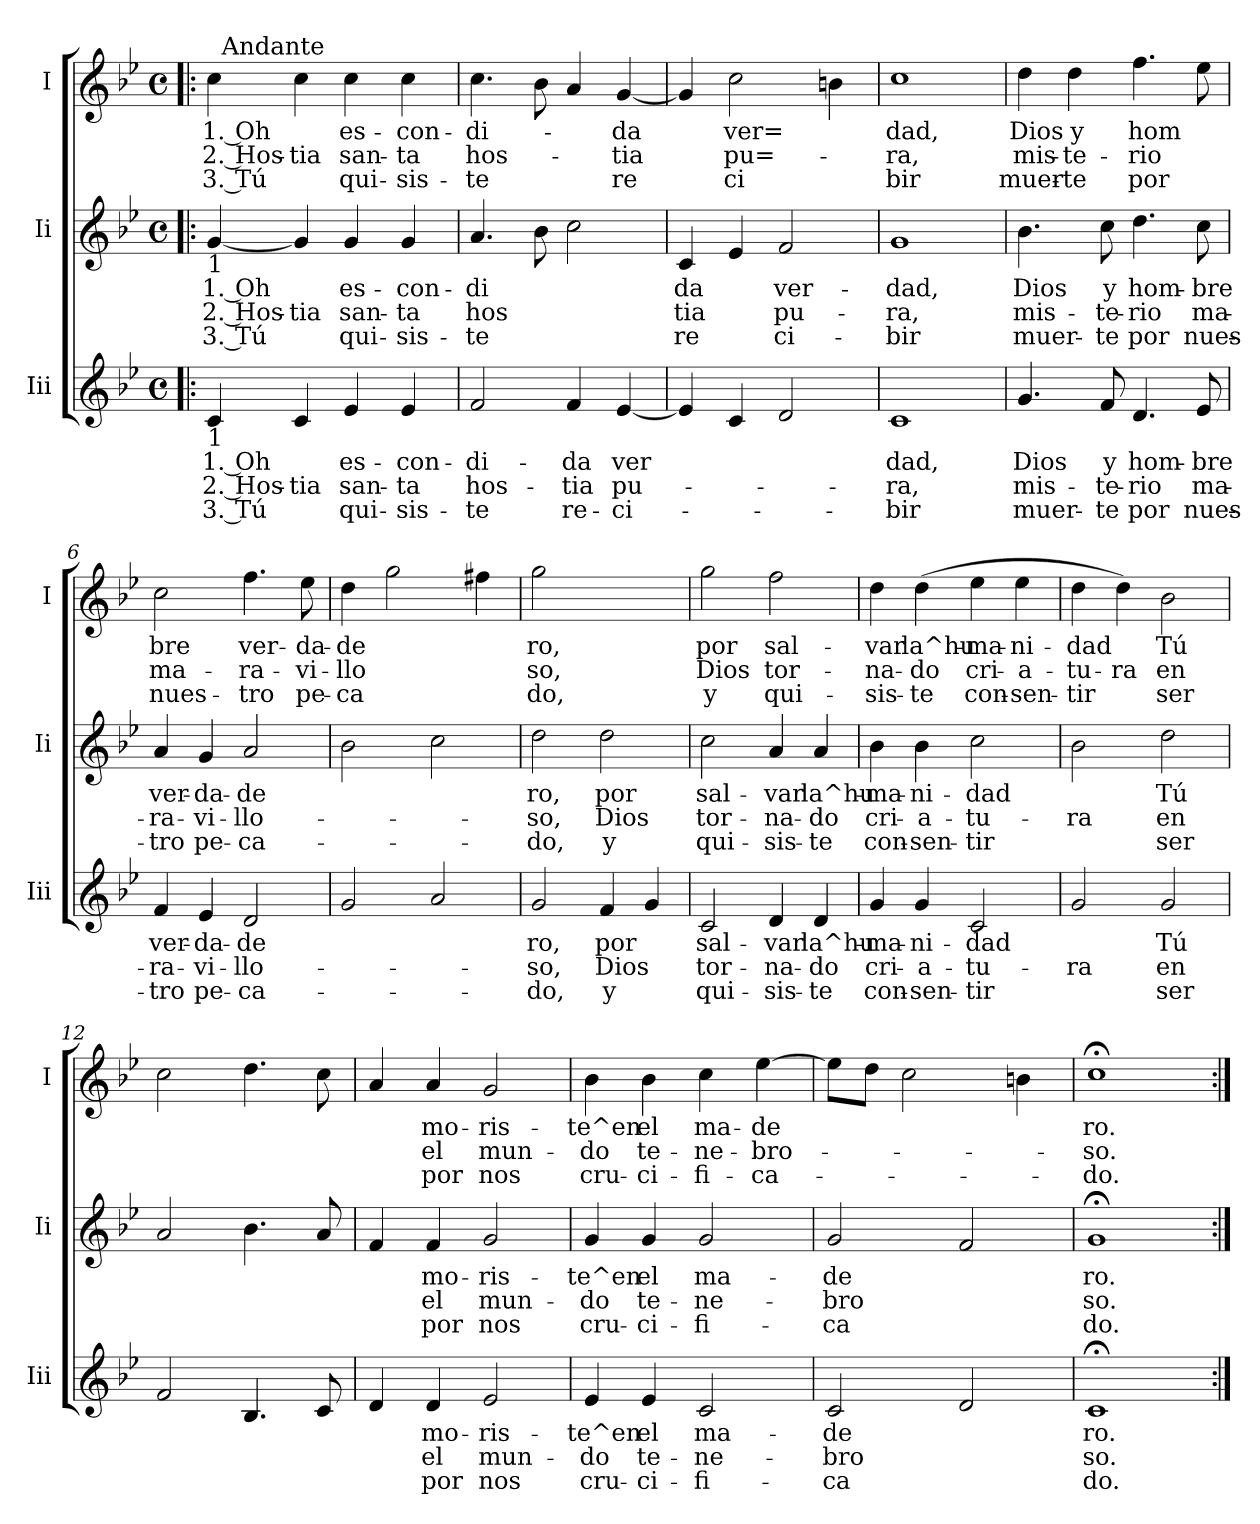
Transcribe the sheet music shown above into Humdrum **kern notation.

**kern	**text	**text	**text	**kern	**text	**text	**text	**kern	**text	**text	**text
*part3	*part3	*part3	*part3	*part2	*part2	*part2	*part2	*part1	*part1	*part1	*part1
*staff3	*staff3	*staff3	*staff3	*staff2	*staff2	*staff2	*staff2	*staff1	*staff1	*staff1	*staff1
*I"Iii	*	*	*	*I"Ii	*	*	*	*I"I	*	*	*
*I'Iii	*	*	*	*I'Ii	*	*	*	*I'I	*	*	*
!!LO:PB:g=z
*stria5	*	*	*	*stria5	*	*	*	*stria5	*	*	*
*clefG2	*	*	*	*clefG2	*	*	*	*clefG2	*	*	*
*k[b-e-]	*	*	*	*k[b-e-]	*	*	*	*k[b-e-]	*	*	*
*B-:	*	*	*	*B-:	*	*	*	*B-:	*	*	*
*M4/4	*	*	*	*M4/4	*	*	*	*M4/4	*	*	*
*met(c)	*	*	*	*met(c)	*	*	*	*met(c)	*	*	*
=1!|:	=1!|:	=1!|:	=1!|:	=1!|:	=1!|:	=1!|:	=1!|:	=1!|:	=1!|:	=1!|:	=1!|:
!	!	!	!	!	!	!	!	!LO:TX:b:t=1	!	!	!
!	!	!	!	!LO:TX:b:t=1	!	!	!	!	!	!	!
!LO:TX:b:t=1	!	!	!	!	!	!	!	!	!	!	!
!	!LO:LY:b:cj	!LO:LY:b:cj	!LO:LY:b:cj	!	!LO:LY:b:cj	!LO:LY:b:cj	!LO:LY:b:cj	!	!LO:LY:b:cj	!LO:LY:b:cj	!LO:LY:b:cj
*	*	*	*	*	*	*	*	*^	*	*	*
4c/	1. Oh	2. Hos-	-3. Tú	[<4g/	1. Oh	2. Hos-	-3. Tú	4cc\	64ryy	1. Oh	2. Hos-	-3. Tú
!	!	!	!	!	!	!	!	!	!LO:TX:a:t=Andante	!	!	!
.	.	.	.	.	.	.	.	.	2ryy	.	.	.
!	!LO:LY:b:cj	!LO:LY:b:cj	!LO:LY:b:cj	!	!LO:LY:b:cj	!LO:LY:b:cj	!LO:LY:b:cj	!	!	!LO:LY:b:cj	!LO:LY:b:cj	!LO:LY:b:cj
4c/	.	tia	-	4g/]	.	tia	-	4cc\	.	.	tia	-
!	!LO:LY:b:cj	!LO:LY:b:cj	!LO:LY:b:cj	!	!LO:LY:b:cj	!LO:LY:b:cj	!LO:LY:b:cj	!	!	!LO:LY:b:cj	!LO:LY:b:cj	!LO:LY:b:cj
4e-/	-es-	-san-	-qui-	4g/	-es-	-san-	-qui-	4cc\	.	-es-	-san-	-qui-
.	.	.	.	.	.	.	.	.	4ryy	.	.	.
!	!LO:LY:b:cj	!LO:LY:b:cj	!LO:LY:b:cj	!	!LO:LY:b:cj	!LO:LY:b:cj	!LO:LY:b:cj	!	!	!LO:LY:b:cj	!LO:LY:b:cj	!LO:LY:b:cj
4e-/	-con-	-ta	sis-	4g/	-con-	-ta	sis-	4cc\	.	-con-	-ta	sis-
.	.	.	.	.	.	.	.	.	8...ryy	.	.	.
=2	=2	=2	=2	=2	=2	=2	=2	=2	=2	=2	=2	=2
!	!LO:LY:b:cj	!LO:LY:b:cj	!LO:LY:b:cj	!	!LO:LY:b:cj	!LO:LY:b:cj	!LO:LY:b:cj	!	!	!LO:LY:b:cj	!LO:LY:b:cj	!LO:LY:b:cj
*	*	*	*	*	*	*	*	*v	*v	*	*	*
2f/	-di-	-hos-	-te	4.a/	-di-	-hos-	-te	4.cc\	-di-	-hos-	-te
!	!	!	!	!	!LO:LY:b:cj	!LO:LY:b:cj	!LO:LY:b:cj	!	!LO:LY:b:cj	!LO:LY:b:cj	!LO:LY:b:cj
.	.	.	.	8b-\	-	--	-	8b-\	.	.	.
!	!LO:LY:b:cj	!LO:LY:b:cj	!LO:LY:b:cj	!	!LO:LY:b:cj	!LO:LY:b:cj	!LO:LY:b:cj	!	!LO:LY:b:cj	!LO:LY:b:cj	!LO:LY:b:cj
4f/	da	tia	re-	2cc\	-	--	-	4a/	.	.	.
!	!LO:LY:b:cj	!LO:LY:b:cj	!LO:LY:b:cj	!	!	!	!	!	!LO:LY:b:cj	!LO:LY:b:cj	!LO:LY:b:cj
[<4e-/	-ver-	-pu-	-ci-	.	.	.	.	[<4g/	da	tia	re-
=3	=3	=3	=3	=3	=3	=3	=3	=3	=3	=3	=3
!	!LO:LY:b:cj	!	!	!	!LO:LY:b:cj	!LO:LY:b:cj	!LO:LY:b:cj	!	!LO:LY:b:cj	!LO:LY:b:cj	!LO:LY:b:cj
4e-/]	--	.	.	4c/	da	tia	re-	4g/]	-	.	-
!	!LO:LY:b:cj	!	!	!	!LO:LY:b:cj	!LO:LY:b:cj	!LO:LY:b:cj	!	!LO:LY:b:cj	!LO:LY:b:cj	!LO:LY:b:cj
4c/	--	.	.	4e-/	--	--	--	2cc\	-ver=-	-pu=-	-ci-
!	!LO:LY:b:cj	!	!	!	!LO:LY:b:cj	!LO:LY:b:cj	!LO:LY:b:cj	!	!	!	!
2d/	--	.	.	2f/	-ver-	-pu-	-ci-	.	.	.	.
!	!	!	!	!	!	!	!	!	!LO:LY:b:cj	!LO:LY:b:cj	!LO:LY:b:cj
.	.	.	.	.	.	.	.	4bn\	-	.	-
=4	=4	=4	=4	=4	=4	=4	=4	=4	=4	=4	=4
!	!LO:LY:b:cj	!LO:LY:b:cj	!LO:LY:b:cj	!	!LO:LY:b:cj	!LO:LY:b:cj	!LO:LY:b:cj	!	!LO:LY:b:cj	!LO:LY:b:cj	!LO:LY:b:cj
1c	-dad,	ra,	bir	1g	-dad,	ra,	bir	1cc	-dad,	ra,	bir
=5	=5	=5	=5	=5	=5	=5	=5	=5	=5	=5	=5
!	!LO:LY:b:cj	!LO:LY:b:cj	!LO:LY:b:cj	!	!LO:LY:b:cj	!LO:LY:b:cj	!LO:LY:b:cj	!	!LO:LY:b:cj	!LO:LY:b:cj	!LO:LY:b:cj
4.g/	Dios	mis-	-muer-	4.b-\	Dios	mis-	-muer-	4dd\	Dios	mis-	-muer-
!	!	!	!	!	!	!	!	!	!LO:LY:b:cj	!LO:LY:b:cj	!LO:LY:b:cj
.	.	.	.	.	.	.	.	4dd\	-y	te-	-te
!	!LO:LY:b:cj	!LO:LY:b:cj	!LO:LY:b:cj	!	!LO:LY:b:cj	!LO:LY:b:cj	!LO:LY:b:cj	!	!	!	!
8f/	-y	te-	-te	8cc\	-y	te-	-te	.	.	.	.
!	!LO:LY:b:cj	!LO:LY:b:cj	!LO:LY:b:cj	!	!LO:LY:b:cj	!LO:LY:b:cj	!LO:LY:b:cj	!	!LO:LY:b:cj	!LO:LY:b:cj	!LO:LY:b:cj
4.d/	hom-	-rio	por	4.dd\	hom-	-rio	por	4.ff\	hom-	-rio	por
!	!LO:LY:b:cj	!LO:LY:b:cj	!LO:LY:b:cj	!	!LO:LY:b:cj	!LO:LY:b:cj	!LO:LY:b:cj	!	!LO:LY:b:cj	!LO:LY:b:cj	!LO:LY:b:cj
8e-/	bre	ma-	-nues-	8cc\	bre	ma-	-nues-	8ee-\	-	-	.
!!LO:LB:g=z
=6	=6	=6	=6	=6	=6	=6	=6	=6	=6	=6	=6
!	!LO:LY:b:cj	!LO:LY:b:cj	!LO:LY:b:cj	!	!LO:LY:b:cj	!LO:LY:b:cj	!LO:LY:b:cj	!	!LO:LY:b:cj	!LO:LY:b:cj	!LO:LY:b:cj
4f/	-ver-	-ra-	-tro	4a/	-ver-	-ra-	-tro	2cc\	bre	ma-	-nues-
!	!LO:LY:b:cj	!LO:LY:b:cj	!LO:LY:b:cj	!	!LO:LY:b:cj	!LO:LY:b:cj	!LO:LY:b:cj	!	!	!	!
4e-/	da-	-vi-	-pe-	4g/	da-	-vi-	-pe-	.	.	.	.
!	!LO:LY:b:cj	!LO:LY:b:cj	!LO:LY:b:cj	!	!LO:LY:b:cj	!LO:LY:b:cj	!LO:LY:b:cj	!	!LO:LY:b:cj	!LO:LY:b:cj	!LO:LY:b:cj
2d/	-de-	-llo-	-ca-	2a/	-de-	-llo-	-ca-	4.ff\	-ver-	-ra-	-tro
!	!	!	!	!	!	!	!	!	!LO:LY:b:cj	!LO:LY:b:cj	!LO:LY:b:cj
.	.	.	.	.	.	.	.	8ee-\	da-	-vi-	-pe-
=7	=7	=7	=7	=7	=7	=7	=7	=7	=7	=7	=7
!	!LO:LY:b:cj	!	!	!	!LO:LY:b:cj	!	!	!	!LO:LY:b:cj	!LO:LY:b:cj	!LO:LY:b:cj
2g/	--	.	.	2b-\	--	.	.	4dd\	-de-	-llo-	-ca-
!	!	!	!	!	!	!	!	!	!LO:LY:b:cj	!LO:LY:b:cj	!LO:LY:b:cj
.	.	.	.	.	.	.	.	2gg\	--	--	--
!	!LO:LY:b:cj	!	!	!	!LO:LY:b:cj	!	!	!	!	!	!
2a/	--	.	.	2cc\	--	.	.	.	.	.	.
!	!	!	!	!	!	!	!	!	!LO:LY:b:cj	!LO:LY:b:cj	!LO:LY:b:cj
.	.	.	.	.	.	.	.	4ff#X\	--	--	--
=8	=8	=8	=8	=8	=8	=8	=8	=8	=8	=8	=8
!	!LO:LY:b:cj	!LO:LY:b:cj	!LO:LY:b:cj	!	!LO:LY:b:cj	!LO:LY:b:cj	!LO:LY:b:cj	!	!LO:LY:b:cj	!LO:LY:b:cj	!LO:LY:b:cj
2g/	-ro,	so,	do,	2dd\	-ro,	so,	do,	2gg\	-ro,	so,	do,
!	!LO:LY:b:cj	!LO:LY:b:cj	!LO:LY:b:cj	!	!LO:LY:b:cj	!LO:LY:b:cj	!LO:LY:b:cj	!	!	!	!
4f/	por	Dios	y	2dd\	por	Dios	y	2ryy	.	.	.
!	!LO:LY:b:cj	!LO:LY:b:cj	!LO:LY:b:cj	!	!	!	!	!	!	!	!
4g/	.	.	.	.	.	.	.	.	.	.	.
=9	=9	=9	=9	=9	=9	=9	=9	=9	=9	=9	=9
!	!LO:LY:b:cj	!LO:LY:b:cj	!LO:LY:b:cj	!	!LO:LY:b:cj	!LO:LY:b:cj	!LO:LY:b:cj	!	!LO:LY:b:cj	!LO:LY:b:cj	!LO:LY:b:cj
2c/	sal-	-tor-	-qui-	2cc\	sal-	-tor-	-qui-	2gg\	por	Dios	y
!	!LO:LY:b:cj	!LO:LY:b:cj	!LO:LY:b:cj	!	!LO:LY:b:cj	!LO:LY:b:cj	!LO:LY:b:cj	!	!LO:LY:b:cj	!LO:LY:b:cj	!LO:LY:b:cj
4d/	-var	na-	-sis-	4a/	-var	na-	-sis-	2ff\	sal-	-tor-	-qui-
!	!LO:LY:b:cj	!LO:LY:b:cj	!LO:LY:b:cj	!	!LO:LY:b:cj	!LO:LY:b:cj	!LO:LY:b:cj	!	!	!	!
4d/	-la^hu-	-do	te	4a/	-la^hu-	-do	te	.	.	.	.
=10	=10	=10	=10	=10	=10	=10	=10	=10	=10	=10	=10
!	!LO:LY:b:cj	!LO:LY:b:cj	!LO:LY:b:cj	!	!LO:LY:b:cj	!LO:LY:b:cj	!LO:LY:b:cj	!	!LO:LY:b:cj	!LO:LY:b:cj	!LO:LY:b:cj
4g/	ma-	-cri-	-con-	4b-\	ma-	-cri-	-con-	4dd\	-var	na-	-sis-
!	!LO:LY:b:cj	!LO:LY:b:cj	!LO:LY:b:cj	!	!LO:LY:b:cj	!LO:LY:b:cj	!LO:LY:b:cj	!	!LO:LY:b:cj	!LO:LY:b:cj	!LO:LY:b:cj
4g/	-ni-	-a-	-sen-	4b-\	-ni-	-a-	-sen-	(<4dd\	-la^hu-	-do	te
!	!LO:LY:b:cj	!LO:LY:b:cj	!LO:LY:b:cj	!	!LO:LY:b:cj	!LO:LY:b:cj	!LO:LY:b:cj	!	!LO:LY:b:cj	!LO:LY:b:cj	!LO:LY:b:cj
2c/	-dad	tu-	-tir	2cc\	-dad	tu-	-tir	4ee-\	ma-	-cri-	-con-
!	!	!	!	!	!	!	!	!	!LO:LY:b:cj	!LO:LY:b:cj	!LO:LY:b:cj
.	.	.	.	.	.	.	.	4ee-\	-ni-	-a-	-sen-
!!LO:PB:g=z
=11	=11	=11	=11	=11	=11	=11	=11	=11	=11	=11	=11
!	!LO:LY:b:cj	!LO:LY:b:cj	!LO:LY:b:cj	!	!LO:LY:b:cj	!LO:LY:b:cj	!LO:LY:b:cj	!	!LO:LY:b:cj	!LO:LY:b:cj	!LO:LY:b:cj
2g/	.	ra	.	2b-\	.	ra	.	4dd\	-dad	tu-	-tir
!	!	!	!	!	!	!	!	!	!LO:LY:b:cj	!LO:LY:b:cj	!LO:LY:b:cj
.	.	.	.	.	.	.	.	4dd\)	.	ra	.
!	!LO:LY:b:cj	!LO:LY:b:cj	!LO:LY:b:cj	!	!LO:LY:b:cj	!LO:LY:b:cj	!LO:LY:b:cj	!	!LO:LY:b:cj	!LO:LY:b:cj	!LO:LY:b:cj
2g/	Tú	en	ser	2dd\	Tú	en	ser	2b-\	Tú	en	ser
=12	=12	=12	=12	=12	=12	=12	=12	=12	=12	=12	=12
!	!LO:LY:b:cj	!	!	!	!LO:LY:b:cj	!	!	!	!LO:LY:b:cj	!	!
2f/	.	.	.	2a/	.	.	.	2cc\	.	.	.
!	!LO:LY:b:cj	!	!	!	!LO:LY:b:cj	!	!	!	!LO:LY:b:cj	!	!
4.B-/	.	.	.	4.b-\	.	.	.	4.dd\	.	.	.
!	!LO:LY:b:cj	!	!	!	!LO:LY:b:cj	!	!	!	!LO:LY:b:cj	!	!
8c/	.	.	.	8a/	.	.	.	8cc\	.	.	.
=13	=13	=13	=13	=13	=13	=13	=13	=13	=13	=13	=13
!	!LO:LY:b:cj	!LO:LY:b:cj	!LO:LY:b:cj	!	!LO:LY:b:cj	!LO:LY:b:cj	!LO:LY:b:cj	!	!LO:LY:b:cj	!LO:LY:b:cj	!LO:LY:b:cj
4d/	.	-	-	4f/	.	-	-	4a/	.	-	-
!	!LO:LY:b:cj	!LO:LY:b:cj	!LO:LY:b:cj	!	!LO:LY:b:cj	!LO:LY:b:cj	!LO:LY:b:cj	!	!LO:LY:b:cj	!LO:LY:b:cj	!LO:LY:b:cj
4d/	mo-	-el	por	4f/	mo-	-el	por	4a/	mo-	-el	por
!	!LO:LY:b:cj	!LO:LY:b:cj	!LO:LY:b:cj	!	!LO:LY:b:cj	!LO:LY:b:cj	!LO:LY:b:cj	!	!LO:LY:b:cj	!LO:LY:b:cj	!LO:LY:b:cj
2e-/	ris-	-mun-	-nos	2g/	ris-	-mun-	-nos	2g/	ris-	-mun-	-nos
=14	=14	=14	=14	=14	=14	=14	=14	=14	=14	=14	=14
!	!LO:LY:b:cj	!LO:LY:b:cj	!LO:LY:b:cj	!	!LO:LY:b:cj	!LO:LY:b:cj	!LO:LY:b:cj	!	!LO:LY:b:cj	!LO:LY:b:cj	!LO:LY:b:cj
4e-/	te^en	do	cru-	4g/	te^en	do	cru-	4b-\	te^en	do	cru-
!	!LO:LY:b:cj	!LO:LY:b:cj	!LO:LY:b:cj	!	!LO:LY:b:cj	!LO:LY:b:cj	!LO:LY:b:cj	!	!LO:LY:b:cj	!LO:LY:b:cj	!LO:LY:b:cj
4e-/	-el	te-	-ci-	4g/	-el	te-	-ci-	4b-\	-el	te-	-ci-
!	!LO:LY:b:cj	!LO:LY:b:cj	!LO:LY:b:cj	!	!LO:LY:b:cj	!LO:LY:b:cj	!LO:LY:b:cj	!	!LO:LY:b:cj	!LO:LY:b:cj	!LO:LY:b:cj
2c/	-ma-	-ne-	-fi-	2g/	-ma-	-ne-	-fi-	4cc\	-ma-	-ne-	-fi-
!	!	!	!	!	!	!	!	!	!LO:LY:b:cj	!LO:LY:b:cj	!LO:LY:b:cj
.	.	.	.	.	.	.	.	[>4ee-\	-de-	-bro-	-ca-
=15	=15	=15	=15	=15	=15	=15	=15	=15	=15	=15	=15
!	!LO:LY:b:cj	!LO:LY:b:cj	!LO:LY:b:cj	!	!LO:LY:b:cj	!LO:LY:b:cj	!LO:LY:b:cj	!	!LO:LY:b:cj	!	!
2c/	-de-	-bro-	-ca-	2g/	-de-	-bro-	-ca-	8ee-\L]	--	.	.
!	!	!	!	!	!	!	!	!	!LO:LY:b:cj	!	!
.	.	.	.	.	.	.	.	8dd\J	--	.	.
!	!	!	!	!	!	!	!	!	!LO:LY:b:cj	!	!
.	.	.	.	.	.	.	.	2cc\	--	.	.
!	!LO:LY:b:cj	!LO:LY:b:cj	!LO:LY:b:cj	!	!LO:LY:b:cj	!LO:LY:b:cj	!LO:LY:b:cj	!	!	!	!
2d/	--	--	--	2f/	--	--	--	.	.	.	.
!	!	!	!	!	!	!	!	!	!LO:LY:b:cj	!	!
.	.	.	.	.	.	.	.	4bn\	--	.	.
=16	=16	=16	=16	=16	=16	=16	=16	=16	=16	=16	=16
!	!LO:LY:b:cj	!LO:LY:b:cj	!LO:LY:b:cj	!	!LO:LY:b:cj	!LO:LY:b:cj	!LO:LY:b:cj	!	!LO:LY:b:cj	!LO:LY:b:cj	!LO:LY:b:cj
1c;<	-ro.	so.	do.	1g;<	-ro.	so.	do.	1cc;<	-ro.	so.	do.
=:|!	=:|!	=:|!	=:|!	=:|!	=:|!	=:|!	=:|!	=:|!	=:|!	=:|!	=:|!
*-	*-	*-	*-	*-	*-	*-	*-	*-	*-	*-	*-
